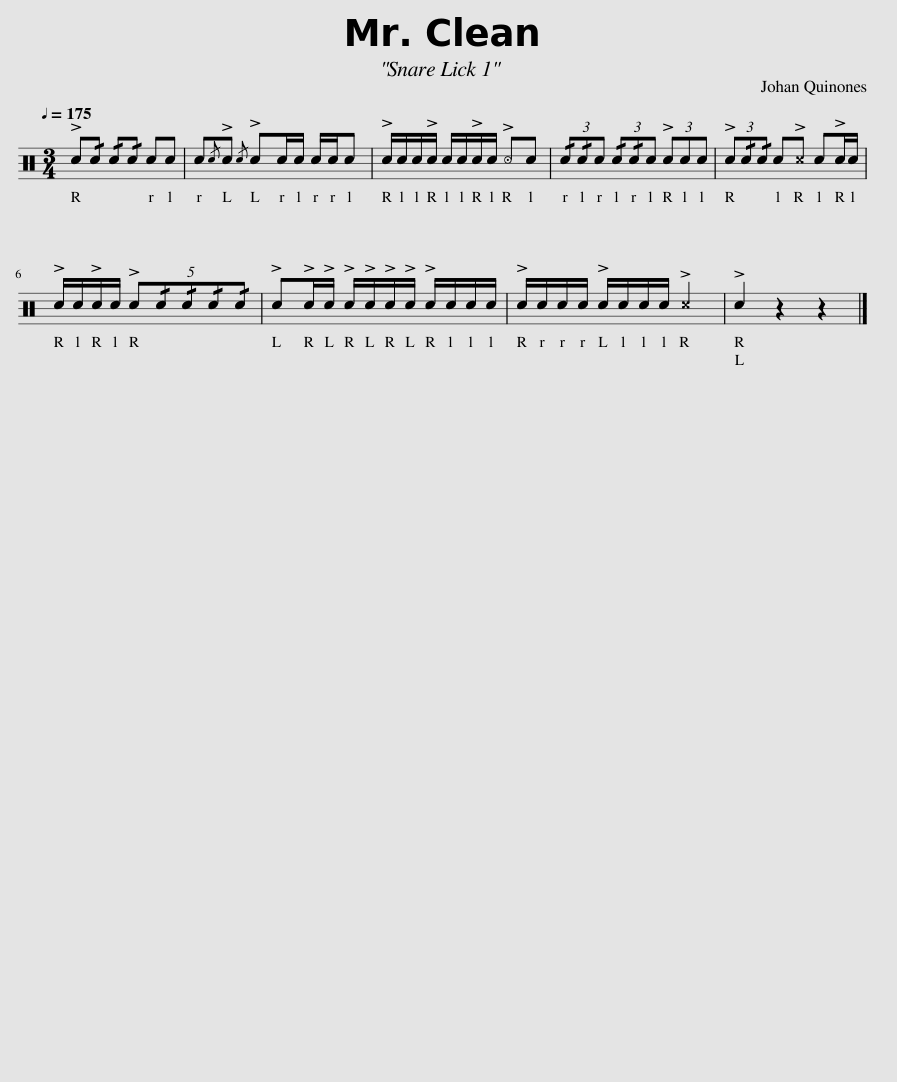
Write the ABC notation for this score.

X:1
L:1/8
Q:1/4=175
M:3/4
I:linebreak $
K:C
V:1 perc
K:none
V:1
 !>!c!/!c !/!c!/!c cc | c{/c}!>!c{/c} !>!cc/c/ c/c/c | !>!c/c/c/!>!c/ c/c/!>!c/c/ !>!cc | (3!/!c!/!cc (3!/!c!/!cc (3!>!ccc | (3!>!c!/!c!/!c c!>!c c!>!c/c/ |$ %5
 !>!c/c/!>!c/c/ (5:4:5!>!c!/!c!/!c!/!c!/!c | !>!c!>!c/!>!c/ !>!c/!>!c/!>!c/!>!c/ !>!c/c/c/c/ | !>!c/c/c/c/ !>!c/c/c/c/ !>!c2 | !>!c2 z2 z2 |] %9
